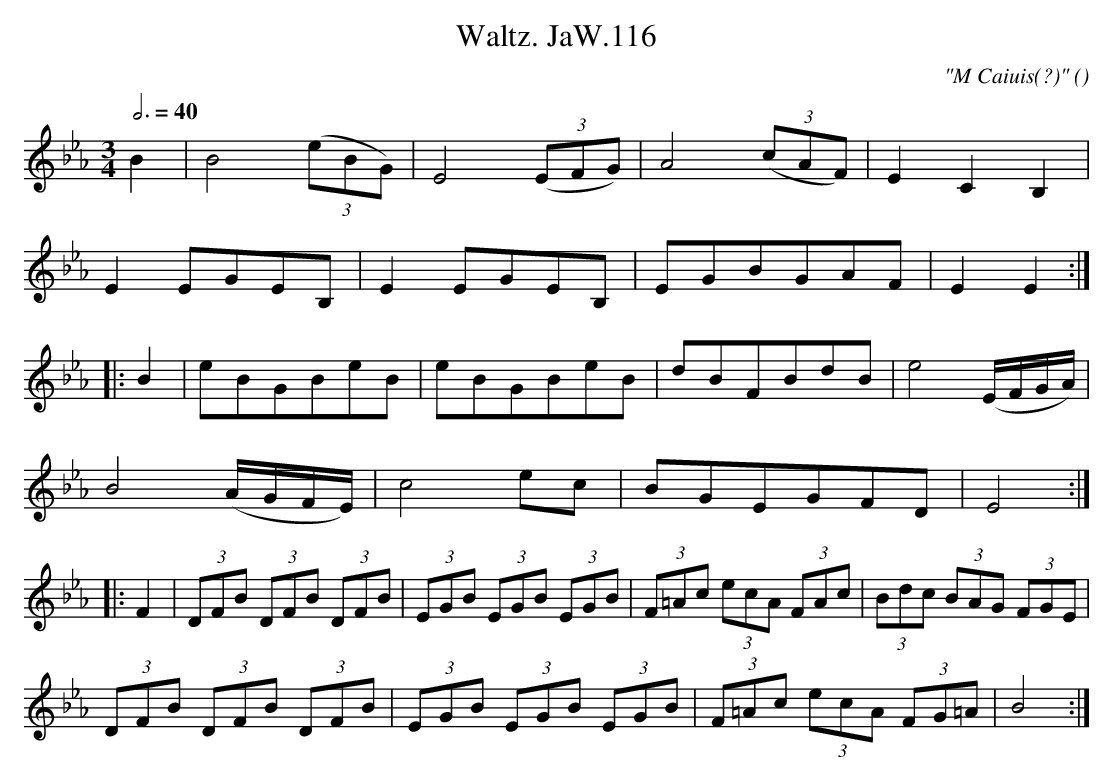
X:1
T:Waltz. JaW.116
M:3/4
L:1/8
Q:3/4=40
C:"M Caiuis(?)"
O:
K:Eb
B2|B4 ((3eBG) |E4 ((3EFG) |A4 ((3cAF) |E2C2B,2|
E2EGEB,|E2EGEB,|EGBGAF|E2E2:|
|:B2|eBGBeB|eBGBeB|dBFBdB|e4(E/F/G/A/)|
B4(A/G/F/E/)|c4ec|BGEGFD|E4:|
|:F2|(3DFB (3DFB (3DFB |(3EGB (3EGB (3EGB |\
(3F=Ac (3ecA (3FAc |(3Bdc (3BAG (3FGE|
(3DFB (3DFB (3DFB |(3EGB (3EGB (3EGB |\
(3F=Ac (3ecA (3FG=A|B4:|
